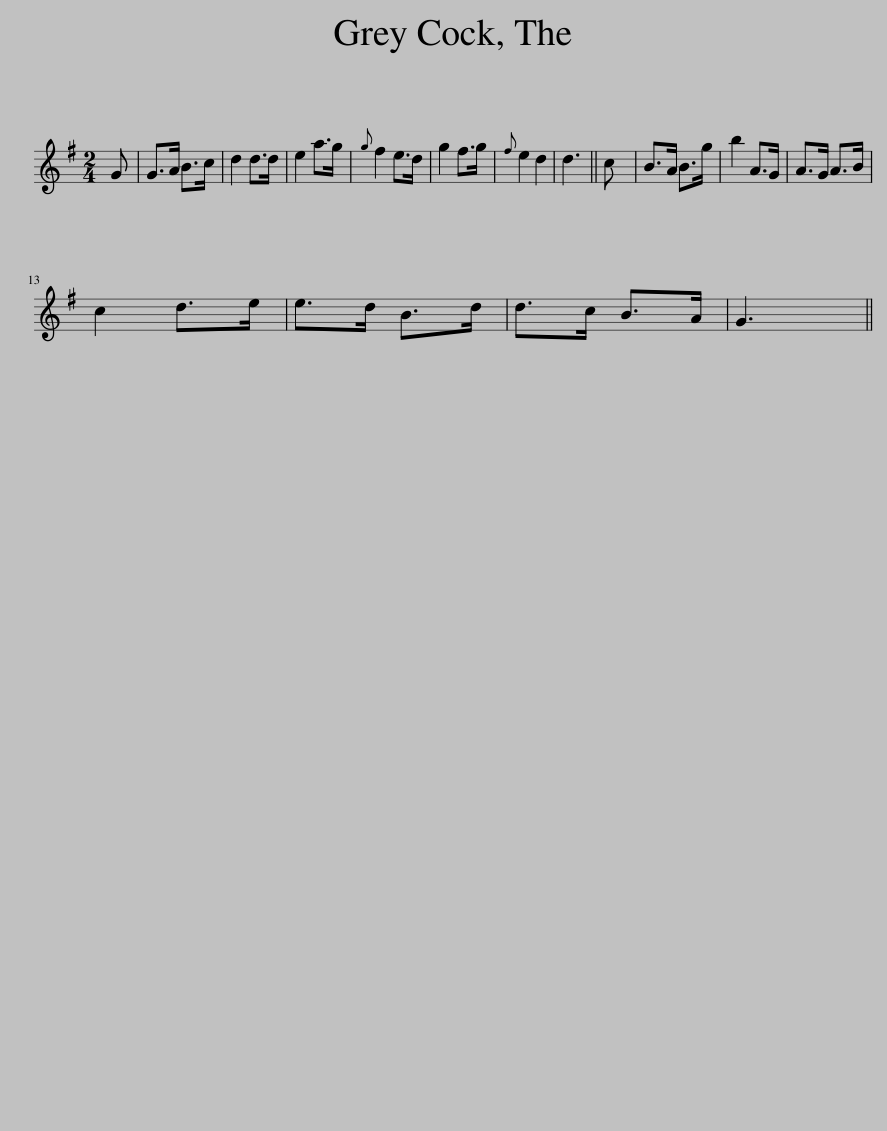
X:1
L:1/8
M:2/4
I:linebreak $
K:G
V:1 treble
V:1
 G | G>A B>c | d2 d>d | e2 a>g |{g} f2 e>d | %5
 g2 f>g |{f} e2 d2 | d3 || c | B>A B>g | %10
 b2 A>G | A>G A>B |$ c2 d>e | e>d B>d | d>c B>A | %15
 G3 || %16
